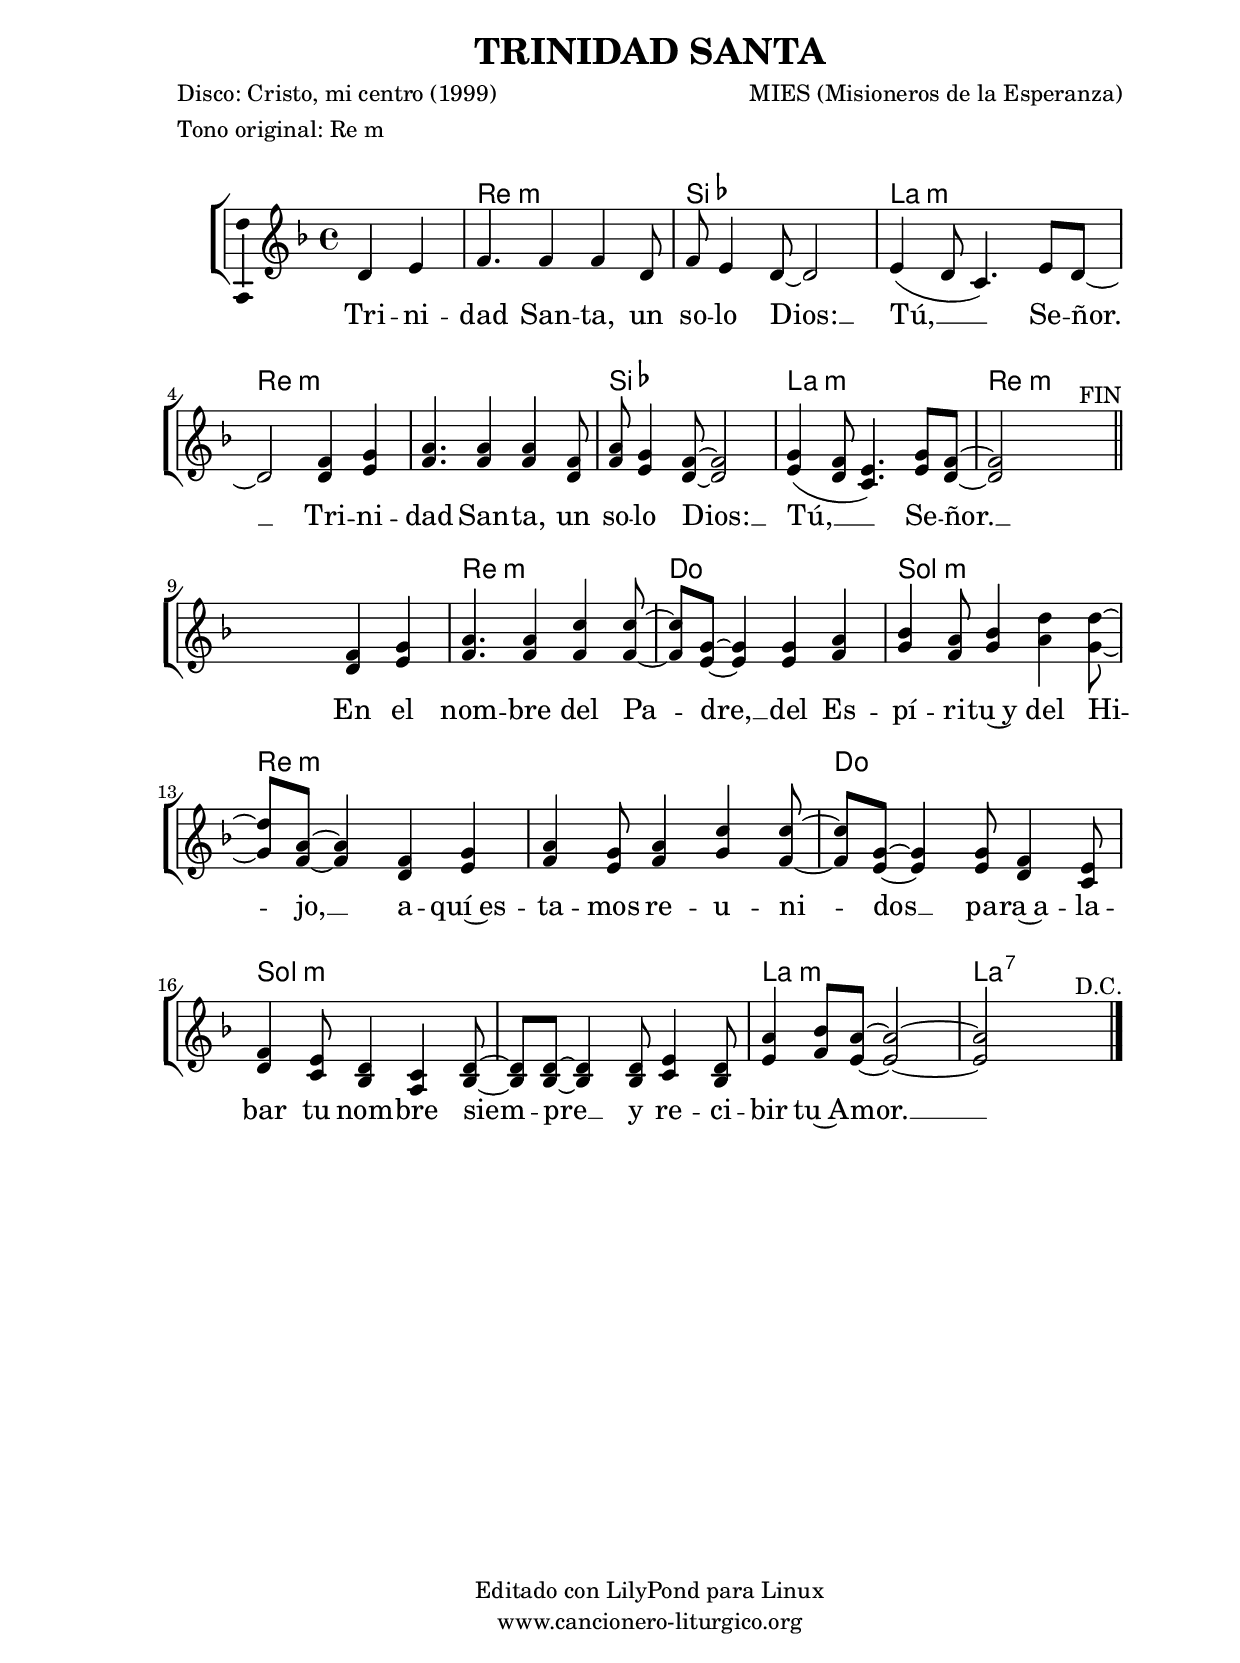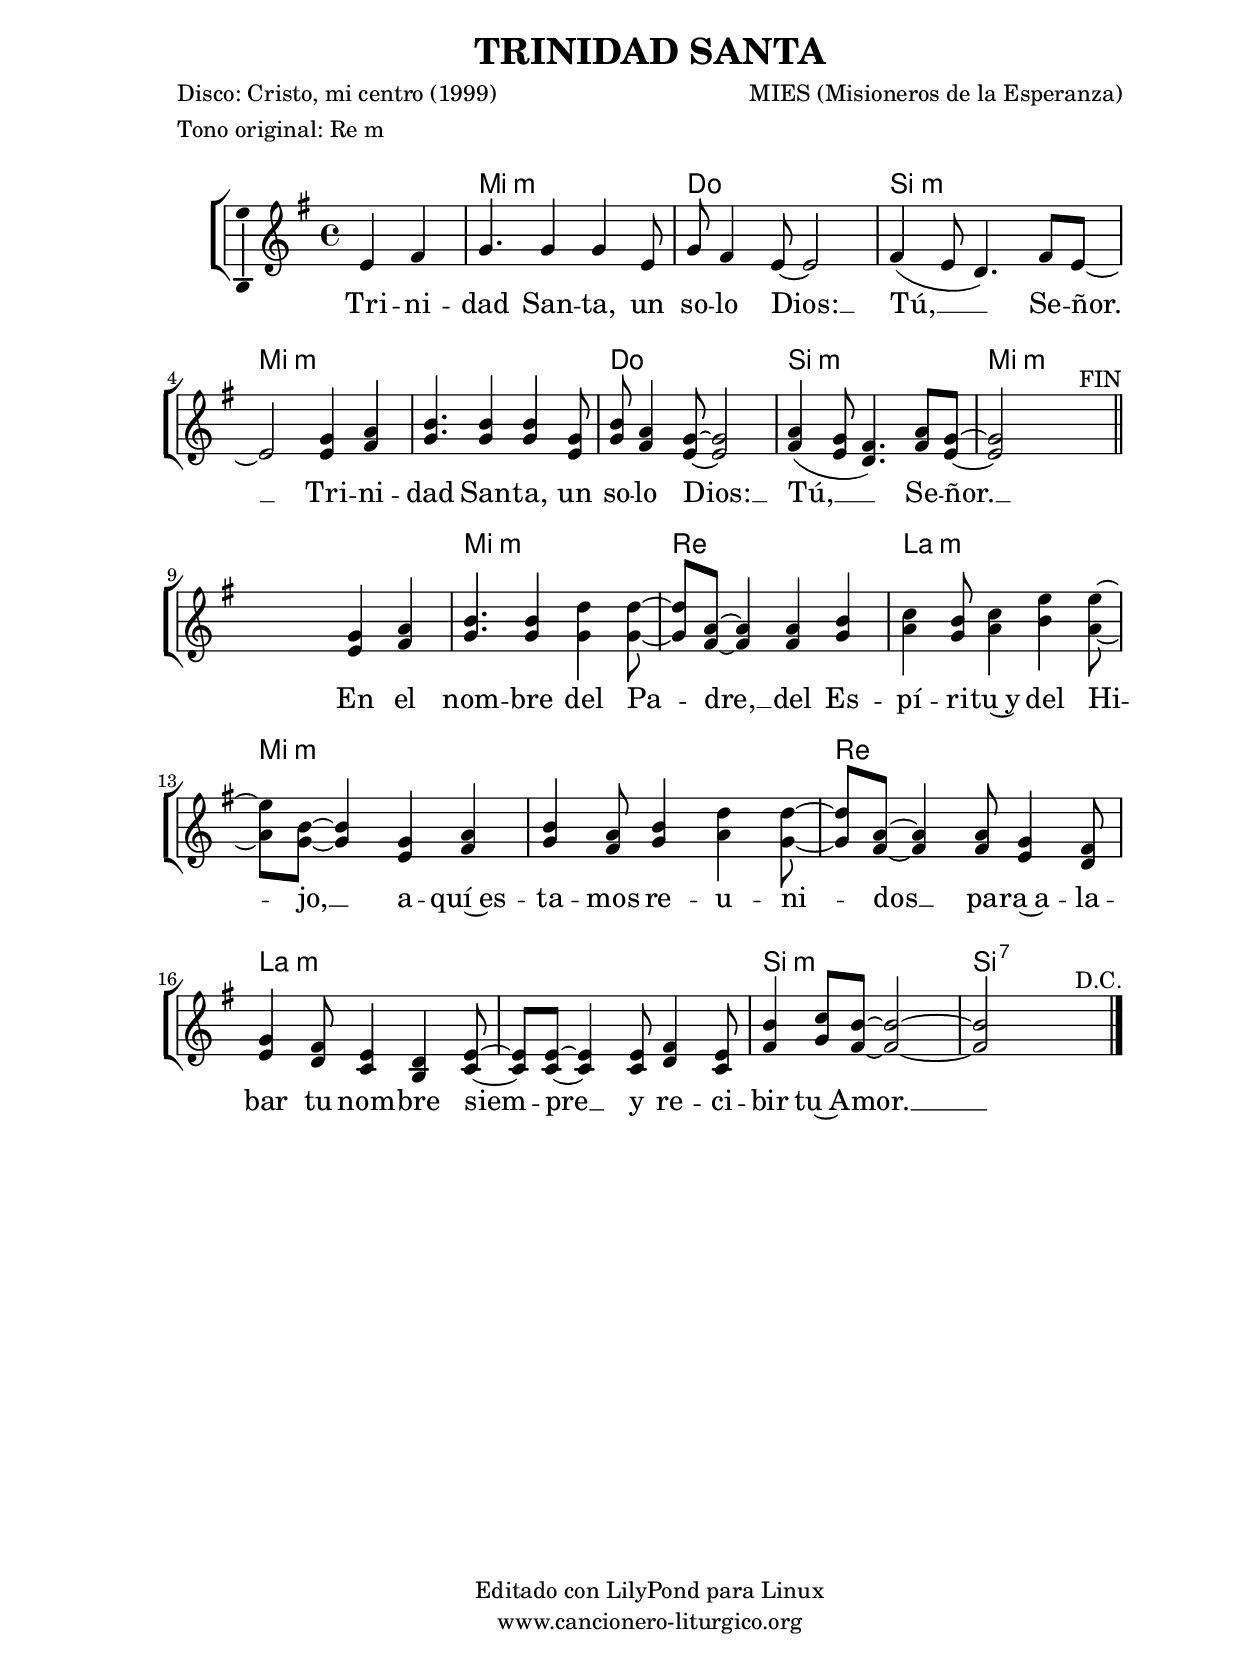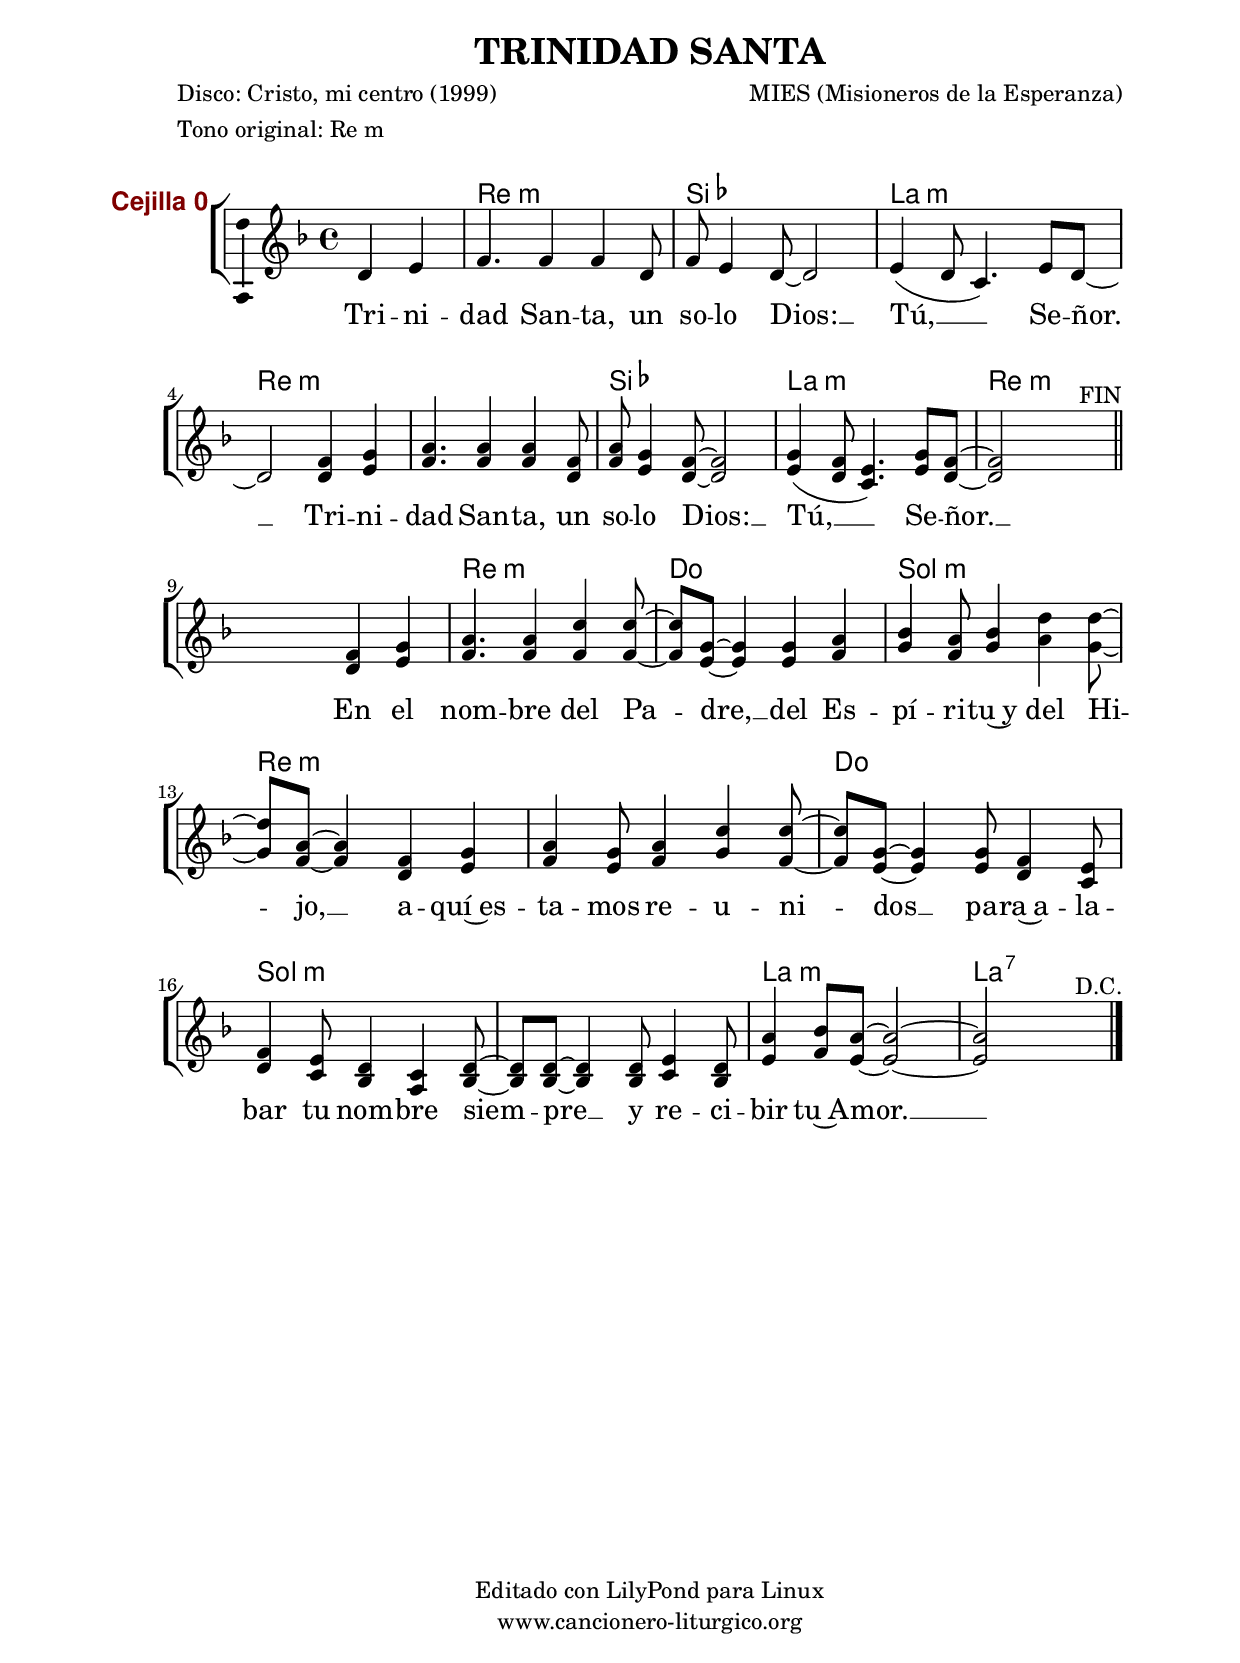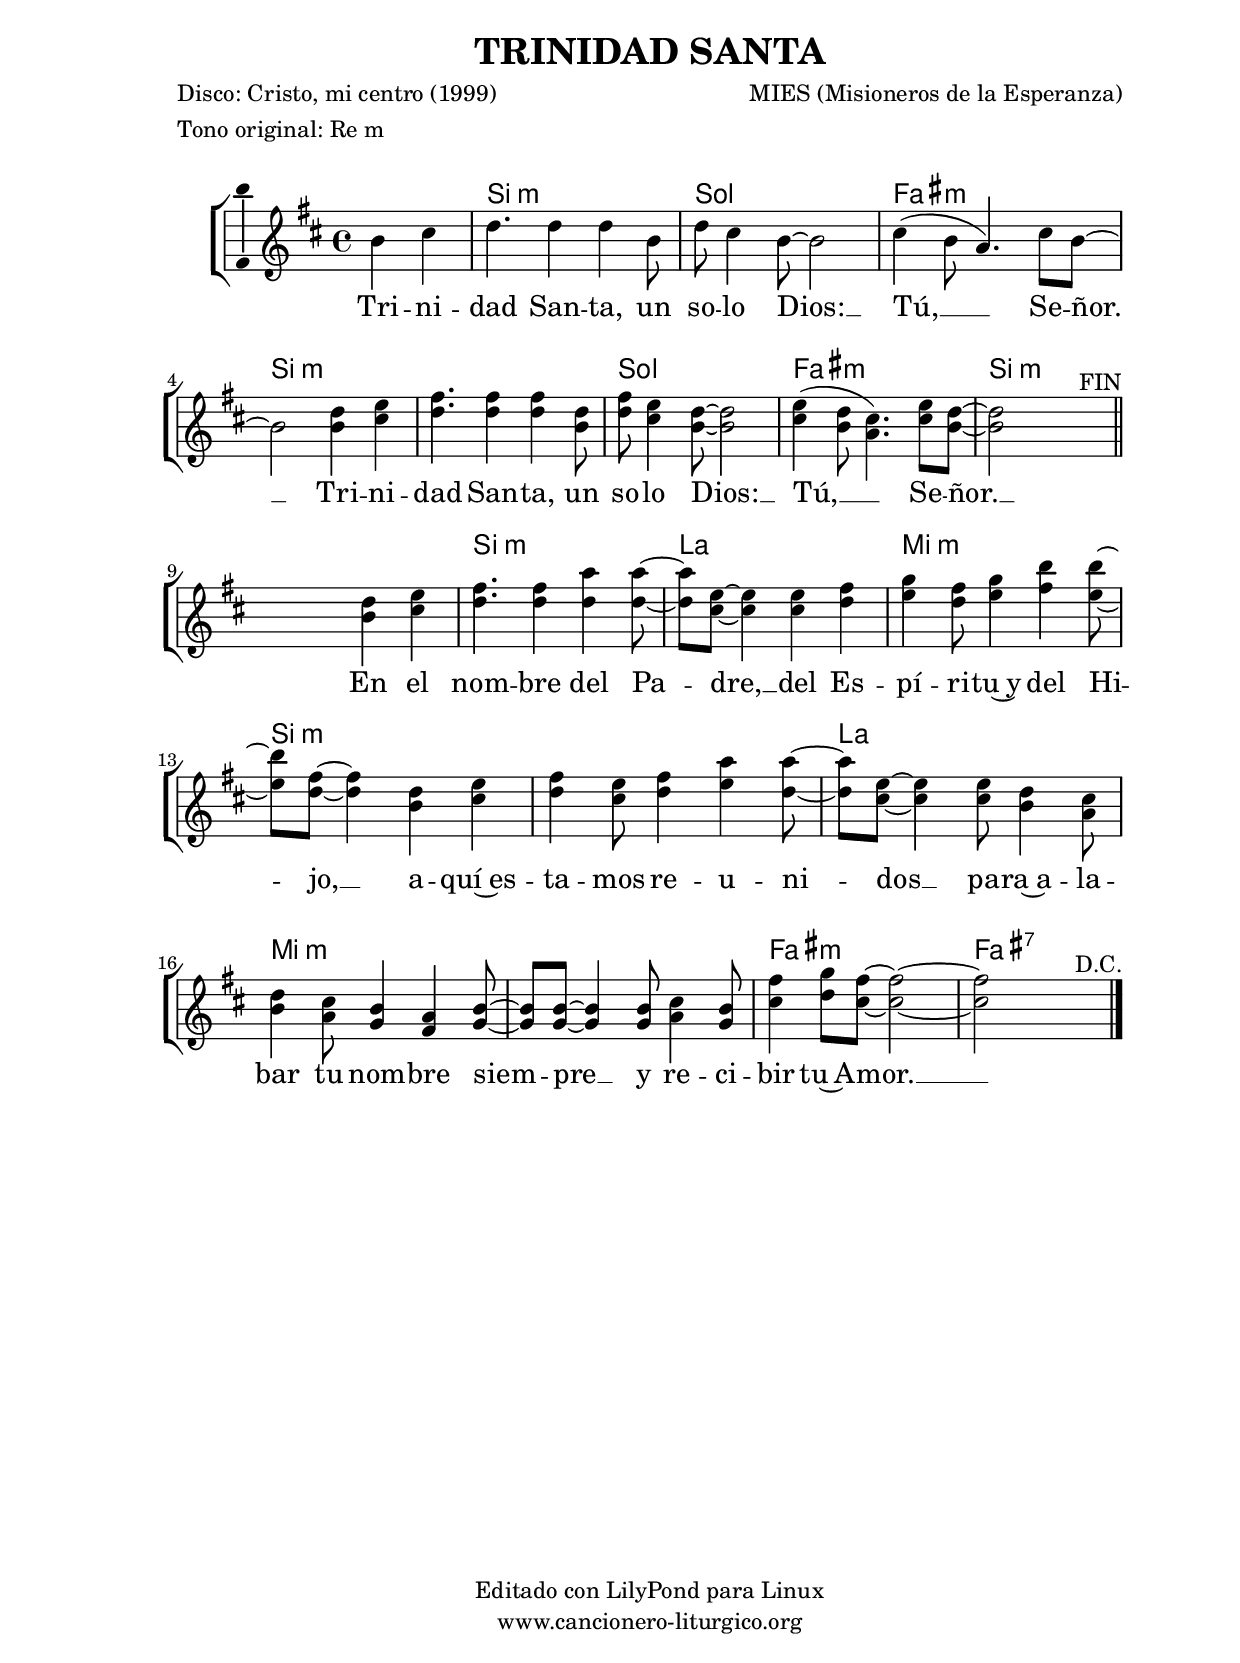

italicas=\override LyricText #'font-shape = #'italic
normal=\override LyricText #'font-shape = #'normal

%versión de lilypond para la que se ha escrito esta partitura:
\version "2.16.0"

	%Tamaño papel
	#(set-default-paper-size "a4")
	%Tamaño partitura
	#(set-global-staff-size 20)
	%No responde al pulsar sobre una nota
	#(ly:set-option 'point-and-click #f)

%parámetros del encabezamiento:
\header {
	title = "TRINIDAD SANTA"
	subtitle = ""
	composer = "MIES (Misioneros de la Esperanza)"
	poet = "Disco: Cristo, mi centro (1999)"
	meter = "Tono original: Re m"
	arranger = ""
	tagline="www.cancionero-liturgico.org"
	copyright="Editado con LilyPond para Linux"
	tiempo = ""
	usos = "Entrada, Comunión"
	letra = ""
	}

%parámetros asociados al papel:
\paper  {
	oddHeaderMarkup = \markup {\fill-line { \on-the-fly #not-first-page \fromproperty #'header:title \on-the-fly #not-first-page \fromproperty #'header:composer }}
	evenHeaderMarkup = \markup {\fill-line { \fromproperty #'header:composer \fromproperty #'header:title }}
	#(set-paper-size "a4")
	print-page-number = ##f
	first-page-number = 1
	print-first-page-number = ##f
%	head-separation = 3.0 \cm
	top-margin = 2.0 \cm
	bottom-margin = 0.5\cm
%%%	bottom-margin = -1.0\cm
	left-margin = 3.0 \cm
	line-width = 16.0 \cm 
	indent = 8\mm
	interscoreline = 2.\mm
	between-system-space = 15\mm
%	para que las partituras no llenen la hoja:
	ragged-bottom = ##t
%	idem para la última hoja:
	ragged-last-bottom = ##f
%	para que las partituras llenen el ancho del papel:
	ragged-last = ##f
	after-title-space = 2.5 \cm
%page-count=1
%system-count=8

	%Flexible Vertical Spacing
%	markup-markup-spacing =
%	#'((basic-distance . 15) (minimum-distance . 15) (padding . 3))
	markup-system-spacing =
	#'((basic-distance . 15) (minimum-distance . 15) (padding . 3))
	system-system-spacing =
	#'((basic-distance . 15) (minimum-distance . 15) (padding . 3))
	score-system-spacing =
	#'((basic-distance . 15) (minimum-distance . 15) (padding . 5))
%	top-system-spacing = % header
%	#'((basic-distance . 8) (minimum-distance . 0) (padding . 0))
%	top-markup-spacing =
%	#'((basic-distance . 20) (minimum-distance . 20) (padding . 0))
	last-bottom-spacing = % footer
	#'((basic-distance . 5) (minimum-distance . 5) (padding . 0))
%	score-markup-spacing =
%	#'((basic-distance . 16) (minimum-distance . 13) (padding . 0))

	}


%parámetros que afectan a toda la partitura:
global =  {
	%clave de sol (G):
	\clef G
	%armadura:
%	\transpose f d
	\key d \minor
	\tempo 4=135
	\set Score.tempoHideNote = ##t
	}


acordes = {
	\italianChords
	\chordmode {
%	\transpose f d
{

s2
d1:m bes a:m d:m
d1:m bes a:m d2:m
s2
s1
\once \set chordChanges = ##f
d1:m c g:m d:m
d1:m c g:m g:m a:m a:7

	}
	}
}



melodia = 
%	\transpose f d
{
\time 4/4

\relative c'{

\partial2
d4 e
f4. f4 f d8
f8 e4 d8~d2
e4 (d8 c4.) e8 d~
d2 
<d f>4 <e g>
<f a>4. <f a>4 <f a> <d f>8
<f a>8 <e g>4 <d f>8~<d f>2
<e g>4 (<d f>8 <c e>4.) <e g>8 <d f>~
<d f>2
s2^"     FIN"

\bar "||"
\break

s2
<d f>4 <e g>
<f a>4. <f a>4 <f c'> <f c'>8~
<f c'>8 <e g>8~<e g>4 <e g>4 <f a>
<g bes>4 <f a>8 <g bes>4 <a d> <g d'>8~
<g d'>8 <f a>8~<f a>4 <d f>4 <e g>
<f a>4 <e g>8 <f a>4 <g c> <f c'>8~
<f c'>8 <e g>8~<e g>4 <e g>8 <d f>4 <c e>8
<d f>4 <c e>8 <bes d>4 <a c> <bes d>8~
<bes d>8 <bes d>8~<bes d>4 <bes d>8 <c e>4 <bes d>8
<e a>4 <f bes>8 <e a>~<e a>2~
<e a>2
s2^"     D.C."

\bar "|."

}
}


texto = \lyricmode {

Tri -- ni -- dad San -- ta, 
un so -- lo Dios: __ Tú, __ Se -- ñor. __
Tri -- ni -- dad San -- ta, 
un so -- lo Dios: __ Tú, __ Se -- ñor. __

En el nom -- bre del Pa -- dre, __
del Es -- pí -- ri -- tu~y del Hi -- jo, __
a -- quí~es -- ta -- mos re -- u -- ni -- dos __
pa -- ra~a -- la -- bar tu nom -- bre siem -- pre __
y re -- ci -- bir tu~A -- mor. __

}


acordesStaff = \context ChordNames = acordesStaff <<
	\set chordChanges = ##t
	\acordes
	>>


%%%%%%%%%%%%%%%%%%%%%%%%%%%%%%%%%%% CEJILLA %%%%%%%%%%%%%%%%%%%%%%%%%%%%%%%%%%%
acordescejilla = {
%%%	\override ChordNames.ChordName #'font-size = #-1
%%%	\override ChordNames.ChordName #'font-series = #'bold
	\transpose c c {
		\acordes
		}
	}

acordescejillaStaff = \context ChordNames = acordescejillaStaff <<
	\set Staff.instrumentName = \markup \with-color #darkred \larger \bold \sans "Cejilla 0"
	\set chordChanges = ##t
	\acordescejilla
	>>
%%%%%%%%%%%%%%%%%%%%%%%%%%%%%%%%%%% CEJILLA %%%%%%%%%%%%%%%%%%%%%%%%%%%%%%%%%%%


vozStaff = \context Voice = vozStaff
\with {\consists "Ambitus_engraver"}
<<
%	\set Staff.instrumentName = ""
%	\set Staff.shortInstrumentName = ""
%	\set Staff.midiInstrument = #"clarinet"
%	\set Staff.midiInstrument = #"cello"
	\set Staff.midiInstrument = #"flute"
%	\set Staff.midiInstrument = #"electric guitar (jazz)"
%	\set Staff.midiInstrument = #"english horn"
%	\set Staff.midiInstrument = #"violin"
%	\set Staff.midiInstrument = #"glockenspiel"
	\set Staff.midiMinimumVolume = #0.7
	\set Staff.midiMaximumVolume = #0.9
	\global
	\melodia
	>>


textoStaff = \context Lyrics = textoStaff <<
	\lyricsto vozStaff \texto
	>>


\book {
	\score {
		\context ChoirStaff {
			\override StaffGroup.SystemStartBracket #'collapse-height = #1
			\override Score.SystemStartBar #'collapse-height = #1
			<<
			\acordesStaff
			\vozStaff
			\textoStaff
			>>
			}
		\layout {
	    		\context {
				\Lyrics
				\override LyricText #'font-size = #2
				}
	   		 \context {
				\Score
				\override StaffSymbol #'staff-space = #(magstep +3)
				}
			}
		}
	\score {
		\unfoldRepeats
		\context ChoirStaff {
			<<
			\acordesStaff
			\vozStaff
			>>
			}
		\midi {
	  		\context {
	  			\Score
				tempoWholesPerMinute = #(ly:make-moment 70 4)
				}
			}
		}
	}


%Partitura para guitarra
#(define output-suffix "G")
\book {
	\score {
		\context ChoirStaff {
			\override StaffGroup.SystemStartBracket #'collapse-height = #1
			\override Score.SystemStartBar #'collapse-height = #1
			<<
			\acordescejillaStaff
			\vozStaff
			\textoStaff
			>>
			}
		\layout {
%%%%%%%%%%%%%%%%%%%%%%%%%%%%%%%%%%% CEJILLA %%%%%%%%%%%%%%%%%%%%%%%%%%%%%%%%%%%
			\context {
				\ChordNames \consists Instrument_name_engraver
				}
%%%%%%%%%%%%%%%%%%%%%%%%%%%%%%%%%%% CEJILLA %%%%%%%%%%%%%%%%%%%%%%%%%%%%%%%%%%%
	    		\context {
				\Lyrics
				\override LyricText #'font-size = #2
				}
	   		 \context {
				\Score
				\override StaffSymbol #'staff-space = #(magstep +3)
				}
			}
		}
	}


#(define output-suffix "C")
\book {
	\score {
		\context ChoirStaff {
			\override StaffGroup.SystemStartBracket #'collapse-height = #1
			\override Score.SystemStartBar #'collapse-height = #1
\transpose c d
			<<
			\acordesStaff
			\vozStaff
			\textoStaff
			>>
			}
		\layout {
	    		\context {
				\Lyrics
				\override LyricText #'font-size = #2
				}
	   		 \context {
				\Score
				\override StaffSymbol #'staff-space = #(magstep +3)
				}
			}
		}
	}


#(define output-suffix "S")
\book {
	\score {
		\context ChoirStaff {
			\override StaffGroup.SystemStartBracket #'collapse-height = #1
			\override Score.SystemStartBar #'collapse-height = #1
\transpose c a
			<<
			\acordesStaff
			\vozStaff
			\textoStaff
			>>
			}
		\layout {
	    		\context {
				\Lyrics
				\override LyricText #'font-size = #2
				}
	   		 \context {
				\Score
				\override StaffSymbol #'staff-space = #(magstep +3)
				}
			}
		}
	}


